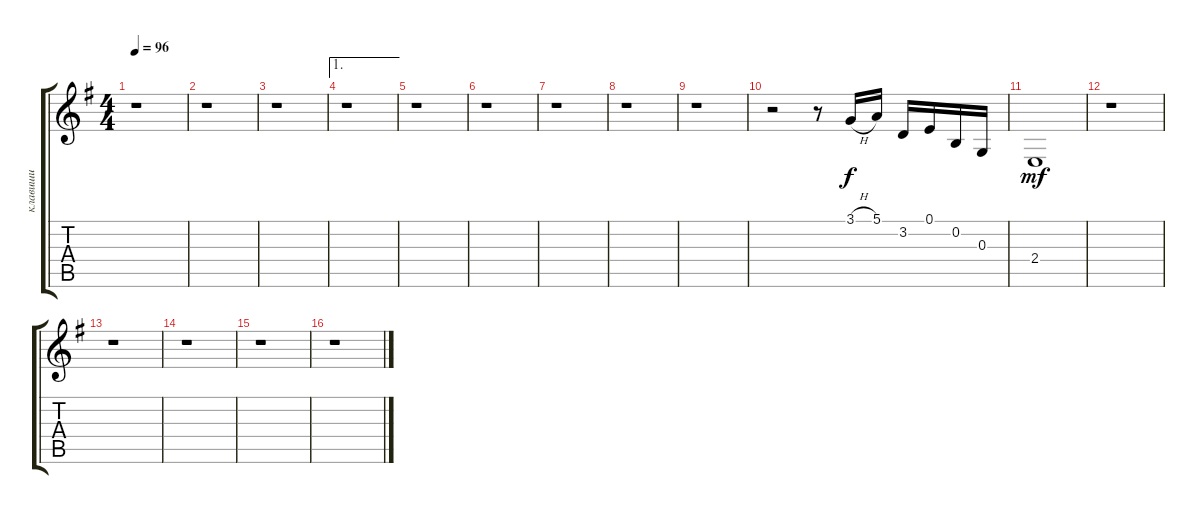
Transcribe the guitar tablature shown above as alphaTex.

\track ("клавиши" "клавиши") {instrument drawbarorgan}
\staff {score tabs}
\tuning (E4 B3 G3 D3 A2 E2) {hide}
\ts (4 4)
\tempo 96
\clef g2
\ks eminor
r.1{dy f} |
r.1 |
r.1 |
\ae 1
r.1 |
r.1 |
r.1 |
r.1 |
r.1 |
r.1 |
r.2 r.8 3.1{h}.16 5.1.16 3.2.16 0.1.16 0.2.16 0.3.16 |
2.4.1{dy mf} |
r.1 |
r.1 |
r.1 |
r.1 |
r.1
